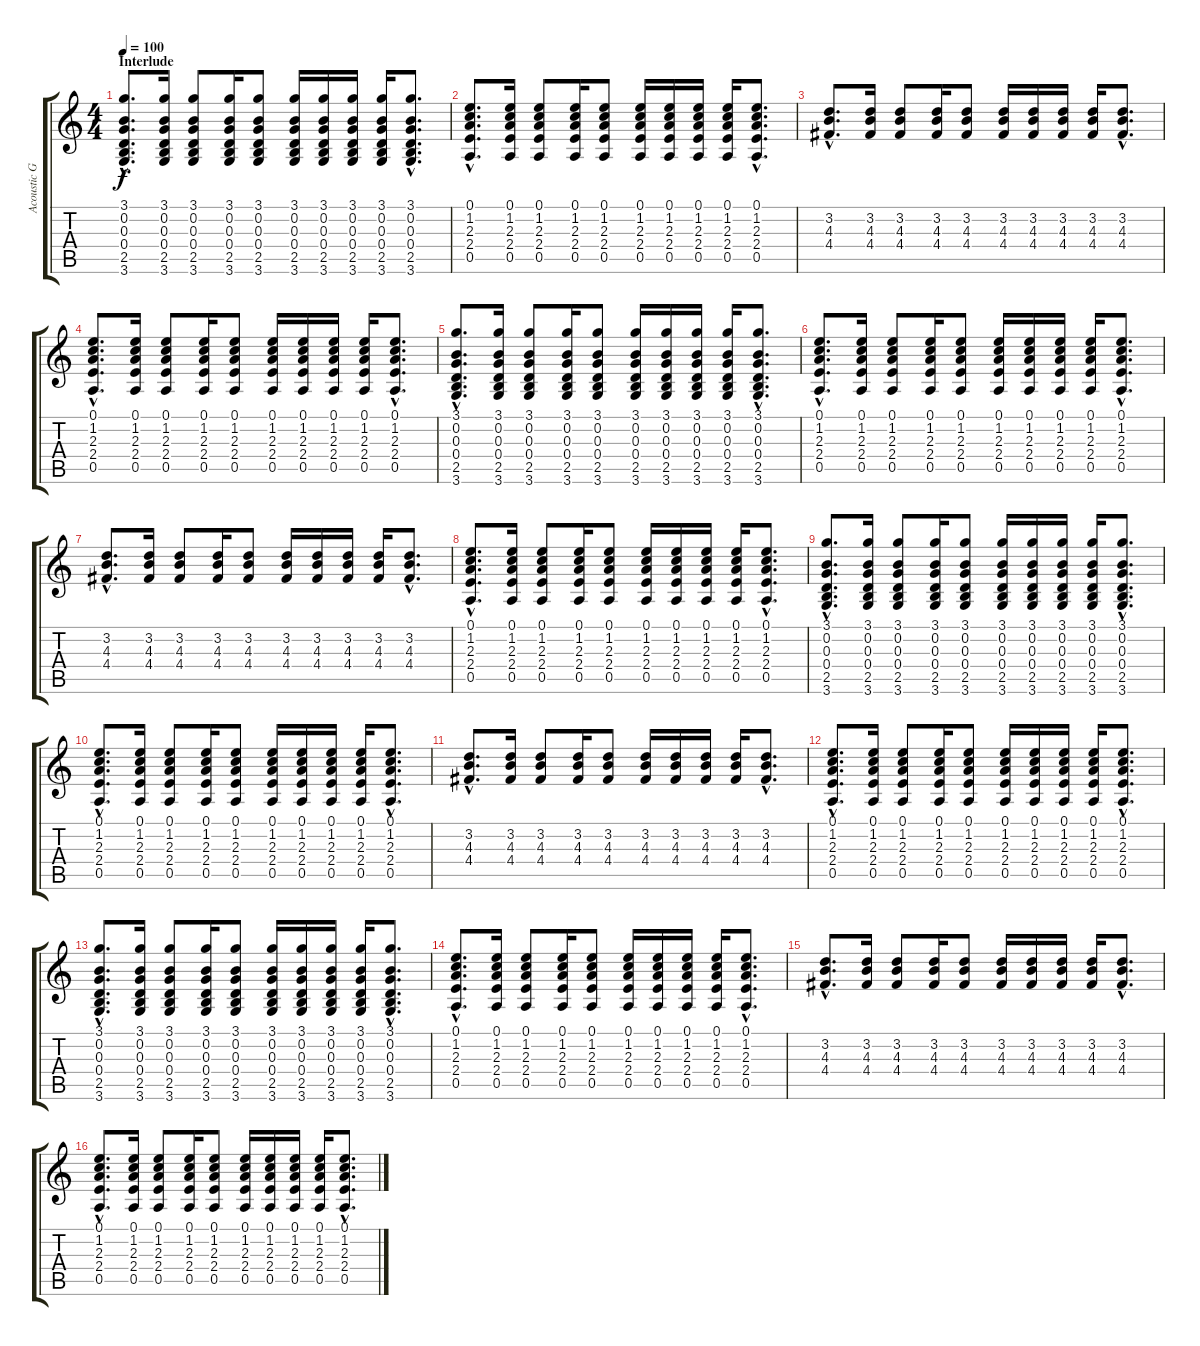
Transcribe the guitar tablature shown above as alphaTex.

\track ("Acoustic Guitar" "Acoustic G") {instrument acousticguitarsteel}
\staff {score tabs}
\tuning (E4 B3 G3 D3 A2 E2) {hide}
\ts (4 4)
\section ("" "Interlude")
\tempo 100
\clef g2
\ks c
(3.1{hac} 0.2{hac} 0.3{hac} 0.4{hac} 2.5{hac} 3.6{hac}).8{d dy f volume 10} (3.1 0.2 0.3 0.4 2.5 3.6).16 (3.1 0.2 0.3 0.4 2.5 3.6).8 (3.1 0.2 0.3 0.4 2.5 3.6).16 (3.1 0.2 0.3 0.4 2.5 3.6).8 (3.1 0.2 0.3 0.4 2.5 3.6).16 (3.1 0.2 0.3 0.4 2.5 3.6).16 (3.1 0.2 0.3 0.4 2.5 3.6).16 (3.1 0.2 0.3 0.4 2.5 3.6).16 (3.1{hac} 0.2{hac} 0.3{hac} 0.4{hac} 2.5{hac} 3.6{hac}).8{d} |
(0.1{hac} 1.2{hac} 2.3{hac} 2.4{hac} 0.5{hac}).8{d} (0.1 1.2 2.3 2.4 0.5).16 (0.1 1.2 2.3 2.4 0.5).8 (0.1 1.2 2.3 2.4 0.5).16 (0.1 1.2 2.3 2.4 0.5).8 (0.1 1.2 2.3 2.4 0.5).16 (0.1 1.2 2.3 2.4 0.5).16 (0.1 1.2 2.3 2.4 0.5).16 (0.1 1.2 2.3 2.4 0.5).16 (0.1{hac} 1.2{hac} 2.3{hac} 2.4{hac} 0.5{hac}).8{d} |
(3.2{hac} 4.3{hac} 4.4{hac}).8{d} (3.2 4.3 4.4).16 (3.2 4.3 4.4).8 (3.2 4.3 4.4).16 (3.2 4.3 4.4).8 (3.2 4.3 4.4).16 (3.2 4.3 4.4).16 (3.2 4.3 4.4).16 (3.2 4.3 4.4).16 (3.2{hac} 4.3{hac} 4.4{hac}).8{d} |
(0.1{hac} 1.2{hac} 2.3{hac} 2.4{hac} 0.5{hac}).8{d} (0.1 1.2 2.3 2.4 0.5).16 (0.1 1.2 2.3 2.4 0.5).8 (0.1 1.2 2.3 2.4 0.5).16 (0.1 1.2 2.3 2.4 0.5).8 (0.1 1.2 2.3 2.4 0.5).16 (0.1 1.2 2.3 2.4 0.5).16 (0.1 1.2 2.3 2.4 0.5).16 (0.1 1.2 2.3 2.4 0.5).16 (0.1{hac} 1.2{hac} 2.3{hac} 2.4{hac} 0.5{hac}).8{d} |
(3.1{hac} 0.2{hac} 0.3{hac} 0.4{hac} 2.5{hac} 3.6{hac}).8{d} (3.1 0.2 0.3 0.4 2.5 3.6).16 (3.1 0.2 0.3 0.4 2.5 3.6).8 (3.1 0.2 0.3 0.4 2.5 3.6).16 (3.1 0.2 0.3 0.4 2.5 3.6).8 (3.1 0.2 0.3 0.4 2.5 3.6).16 (3.1 0.2 0.3 0.4 2.5 3.6).16 (3.1 0.2 0.3 0.4 2.5 3.6).16 (3.1 0.2 0.3 0.4 2.5 3.6).16 (3.1{hac} 0.2{hac} 0.3{hac} 0.4{hac} 2.5{hac} 3.6{hac}).8{d} |
(0.1{hac} 1.2{hac} 2.3{hac} 2.4{hac} 0.5{hac}).8{d} (0.1 1.2 2.3 2.4 0.5).16 (0.1 1.2 2.3 2.4 0.5).8 (0.1 1.2 2.3 2.4 0.5).16 (0.1 1.2 2.3 2.4 0.5).8 (0.1 1.2 2.3 2.4 0.5).16 (0.1 1.2 2.3 2.4 0.5).16 (0.1 1.2 2.3 2.4 0.5).16 (0.1 1.2 2.3 2.4 0.5).16 (0.1{hac} 1.2{hac} 2.3{hac} 2.4{hac} 0.5{hac}).8{d} |
(3.2{hac} 4.3{hac} 4.4{hac}).8{d} (3.2 4.3 4.4).16 (3.2 4.3 4.4).8 (3.2 4.3 4.4).16 (3.2 4.3 4.4).8 (3.2 4.3 4.4).16 (3.2 4.3 4.4).16 (3.2 4.3 4.4).16 (3.2 4.3 4.4).16 (3.2{hac} 4.3{hac} 4.4{hac}).8{d} |
(0.1{hac} 1.2{hac} 2.3{hac} 2.4{hac} 0.5{hac}).8{d} (0.1 1.2 2.3 2.4 0.5).16 (0.1 1.2 2.3 2.4 0.5).8 (0.1 1.2 2.3 2.4 0.5).16 (0.1 1.2 2.3 2.4 0.5).8 (0.1 1.2 2.3 2.4 0.5).16 (0.1 1.2 2.3 2.4 0.5).16 (0.1 1.2 2.3 2.4 0.5).16 (0.1 1.2 2.3 2.4 0.5).16 (0.1{hac} 1.2{hac} 2.3{hac} 2.4{hac} 0.5{hac}).8{d} |
(3.1{hac} 0.2{hac} 0.3{hac} 0.4{hac} 2.5{hac} 3.6{hac}).8{d} (3.1 0.2 0.3 0.4 2.5 3.6).16 (3.1 0.2 0.3 0.4 2.5 3.6).8 (3.1 0.2 0.3 0.4 2.5 3.6).16 (3.1 0.2 0.3 0.4 2.5 3.6).8 (3.1 0.2 0.3 0.4 2.5 3.6).16 (3.1 0.2 0.3 0.4 2.5 3.6).16 (3.1 0.2 0.3 0.4 2.5 3.6).16 (3.1 0.2 0.3 0.4 2.5 3.6).16 (3.1{hac} 0.2{hac} 0.3{hac} 0.4{hac} 2.5{hac} 3.6{hac}).8{d} |
(0.1{hac} 1.2{hac} 2.3{hac} 2.4{hac} 0.5{hac}).8{d} (0.1 1.2 2.3 2.4 0.5).16 (0.1 1.2 2.3 2.4 0.5).8 (0.1 1.2 2.3 2.4 0.5).16 (0.1 1.2 2.3 2.4 0.5).8 (0.1 1.2 2.3 2.4 0.5).16 (0.1 1.2 2.3 2.4 0.5).16 (0.1 1.2 2.3 2.4 0.5).16 (0.1 1.2 2.3 2.4 0.5).16 (0.1{hac} 1.2{hac} 2.3{hac} 2.4{hac} 0.5{hac}).8{d} |
(3.2{hac} 4.3{hac} 4.4{hac}).8{d} (3.2 4.3 4.4).16 (3.2 4.3 4.4).8 (3.2 4.3 4.4).16 (3.2 4.3 4.4).8 (3.2 4.3 4.4).16 (3.2 4.3 4.4).16 (3.2 4.3 4.4).16 (3.2 4.3 4.4).16 (3.2{hac} 4.3{hac} 4.4{hac}).8{d} |
(0.1{hac} 1.2{hac} 2.3{hac} 2.4{hac} 0.5{hac}).8{d} (0.1 1.2 2.3 2.4 0.5).16 (0.1 1.2 2.3 2.4 0.5).8 (0.1 1.2 2.3 2.4 0.5).16 (0.1 1.2 2.3 2.4 0.5).8 (0.1 1.2 2.3 2.4 0.5).16 (0.1 1.2 2.3 2.4 0.5).16 (0.1 1.2 2.3 2.4 0.5).16 (0.1 1.2 2.3 2.4 0.5).16 (0.1{hac} 1.2{hac} 2.3{hac} 2.4{hac} 0.5{hac}).8{d} |
(3.1{hac} 0.2{hac} 0.3{hac} 0.4{hac} 2.5{hac} 3.6{hac}).8{d} (3.1 0.2 0.3 0.4 2.5 3.6).16 (3.1 0.2 0.3 0.4 2.5 3.6).8 (3.1 0.2 0.3 0.4 2.5 3.6).16 (3.1 0.2 0.3 0.4 2.5 3.6).8 (3.1 0.2 0.3 0.4 2.5 3.6).16 (3.1 0.2 0.3 0.4 2.5 3.6).16 (3.1 0.2 0.3 0.4 2.5 3.6).16 (3.1 0.2 0.3 0.4 2.5 3.6).16 (3.1{hac} 0.2{hac} 0.3{hac} 0.4{hac} 2.5{hac} 3.6{hac}).8{d} |
(0.1{hac} 1.2{hac} 2.3{hac} 2.4{hac} 0.5{hac}).8{d} (0.1 1.2 2.3 2.4 0.5).16 (0.1 1.2 2.3 2.4 0.5).8 (0.1 1.2 2.3 2.4 0.5).16 (0.1 1.2 2.3 2.4 0.5).8 (0.1 1.2 2.3 2.4 0.5).16 (0.1 1.2 2.3 2.4 0.5).16 (0.1 1.2 2.3 2.4 0.5).16 (0.1 1.2 2.3 2.4 0.5).16 (0.1{hac} 1.2{hac} 2.3{hac} 2.4{hac} 0.5{hac}).8{d} |
(3.2{hac} 4.3{hac} 4.4{hac}).8{d} (3.2 4.3 4.4).16 (3.2 4.3 4.4).8 (3.2 4.3 4.4).16 (3.2 4.3 4.4).8 (3.2 4.3 4.4).16 (3.2 4.3 4.4).16 (3.2 4.3 4.4).16 (3.2 4.3 4.4).16 (3.2{hac} 4.3{hac} 4.4{hac}).8{d} |
(0.1{hac} 1.2{hac} 2.3{hac} 2.4{hac} 0.5{hac}).8{d} (0.1 1.2 2.3 2.4 0.5).16 (0.1 1.2 2.3 2.4 0.5).8 (0.1 1.2 2.3 2.4 0.5).16 (0.1 1.2 2.3 2.4 0.5).8 (0.1 1.2 2.3 2.4 0.5).16 (0.1 1.2 2.3 2.4 0.5).16 (0.1 1.2 2.3 2.4 0.5).16 (0.1 1.2 2.3 2.4 0.5).16 (0.1{hac} 1.2{hac} 2.3{hac} 2.4{hac} 0.5{hac}).8{d}
